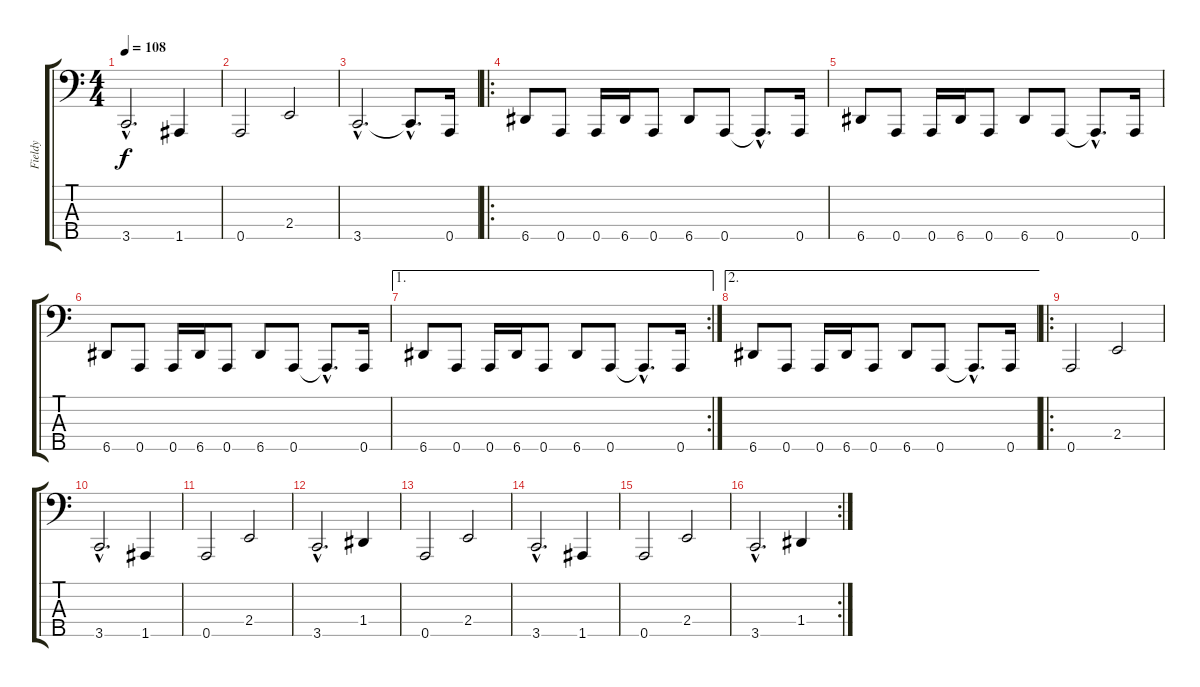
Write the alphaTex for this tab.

\track ("Fieldy" "Fieldy") {instrument slapbass1}
\staff {score tabs}
\tuning (F2 C2 G1 D1 A0) {hide}
\ts (4 4)
\tempo 108
\clef f4
\ks c
3.5{hac}.2{d dy f instrument electricbassfinger} 1.5.4 |
0.5.2{instrument electricbassfinger} 2.4.2 |
3.5{hac}.2{d instrument electricbassfinger} 3.5{hac t}.8{d} 0.5.16 |
\ro
6.5.8{instrument slapbass1} 0.5.8 0.5.16 6.5.16 0.5.8 6.5.8 0.5.8 0.5{hac t}.8{d} 0.5.16 |
6.5.8 0.5.8 0.5.16 6.5.16 0.5.8 6.5.8 0.5.8 0.5{hac t}.8{d} 0.5.16 |
6.5.8 0.5.8 0.5.16 6.5.16 0.5.8 6.5.8 0.5.8 0.5{hac t}.8{d} 0.5.16 |
\ae 1
\rc 2
6.5.8 0.5.8 0.5.16 6.5.16 0.5.8 6.5.8 0.5.8 0.5{hac t}.8{d} 0.5.16 |
\ae 2
6.5.8 0.5.8 0.5.16 6.5.16 0.5.8 6.5.8 0.5.8 0.5{hac t}.8{d} 0.5.16 |
\ro
0.5.2 2.4.2 |
3.5{hac}.2{d} 1.5.4 |
0.5.2 2.4.2 |
3.5{hac}.2{d} 1.4.4 |
0.5.2 2.4.2 |
3.5{hac}.2{d} 1.5.4 |
0.5.2 2.4.2 |
\rc 2
3.5{hac}.2{d} 1.4.4
